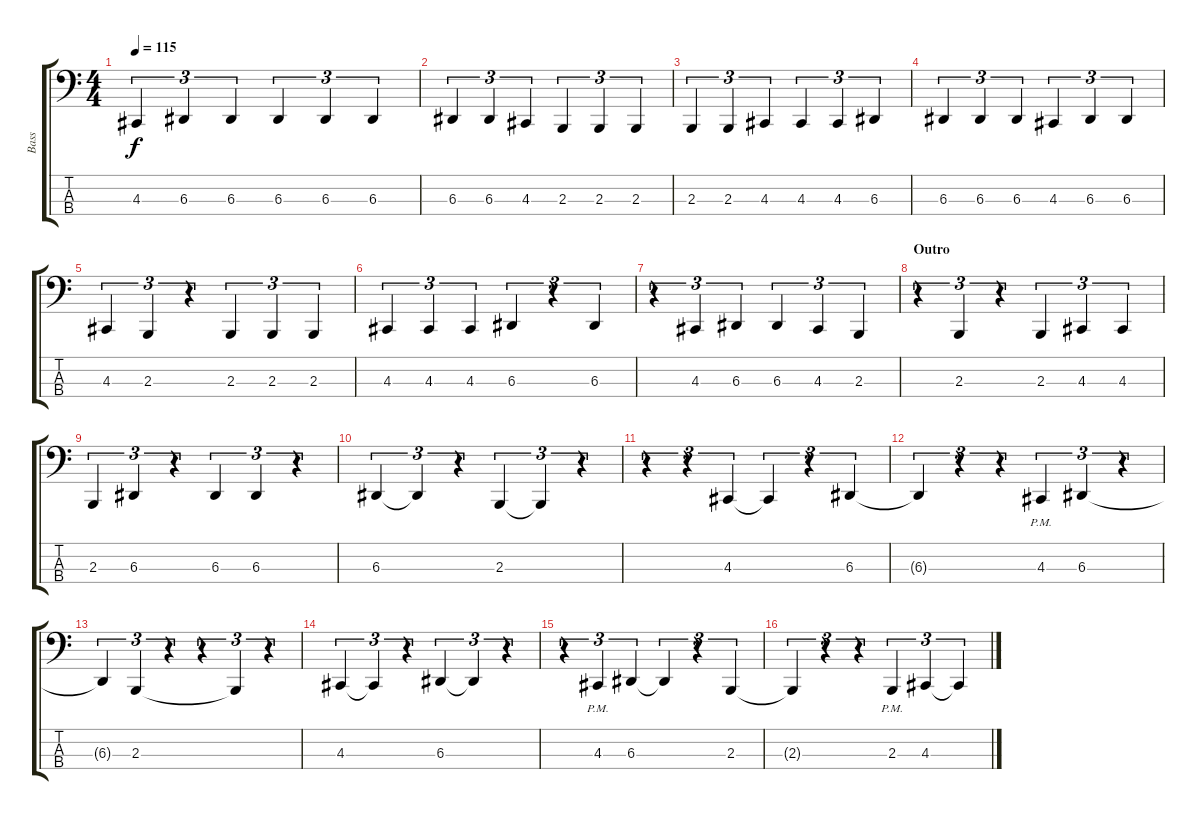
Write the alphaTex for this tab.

\track ("Bass" "Bass") {instrument synthbrass1}
\staff {score tabs}
\tuning (G2 D2 A1 E1) {hide}
\ts (4 4)
\tempo 115
\clef f4
\ks c
4.3.4{tu (3 2) dy f} 6.3.4{tu (3 2)} 6.3.4{tu (3 2)} 6.3.4{tu (3 2)} 6.3.4{tu (3 2)} 6.3.4{tu (3 2)} |
6.3.4{tu (3 2)} 6.3.4{tu (3 2)} 4.3.4{tu (3 2)} 2.3.4{tu (3 2)} 2.3.4{tu (3 2)} 2.3.4{tu (3 2)} |
2.3.4{tu (3 2)} 2.3.4{tu (3 2)} 4.3.4{tu (3 2)} 4.3.4{tu (3 2)} 4.3.4{tu (3 2)} 6.3.4{tu (3 2)} |
6.3.4{tu (3 2)} 6.3.4{tu (3 2)} 6.3.4{tu (3 2)} 4.3.4{tu (3 2)} 6.3.4{tu (3 2)} 6.3.4{tu (3 2)} |
4.3.4{tu (3 2)} 2.3.4{tu (3 2)} r.4{tu (3 2)} 2.3.4{tu (3 2)} 2.3.4{tu (3 2)} 2.3.4{tu (3 2)} |
4.3.4{tu (3 2)} 4.3.4{tu (3 2)} 4.3.4{tu (3 2)} 6.3.4{tu (3 2)} r.4{tu (3 2)} 6.3.4{tu (3 2)} |
r.4{tu (3 2) volume 12 instrument synthbrass2} 4.3.4{tu (3 2)} 6.3.4{tu (3 2)} 6.3.4{tu (3 2)} 4.3.4{tu (3 2)} 2.3.4{tu (3 2)} |
\section ("" "Outro")
r.4{tu (3 2)} 2.3.4{tu (3 2)} r.4{tu (3 2)} 2.3.4{tu (3 2)} 4.3.4{tu (3 2)} 4.3.4{tu (3 2)} |
2.3.4{tu (3 2)} 6.3.4{tu (3 2)} r.4{tu (3 2)} 6.3.4{tu (3 2)} 6.3.4{tu (3 2)} r.4{tu (3 2)} |
6.3.4{tu (3 2)} 6.3{t}.4{tu (3 2)} r.4{tu (3 2)} 2.3.4{tu (3 2)} 2.3{t}.4{tu (3 2)} r.4{tu (3 2)} |
r.4{tu (3 2)} r.4{tu (3 2)} 4.3.4{tu (3 2)} 4.3{t}.4{tu (3 2)} r.4{tu (3 2)} 6.3.4{tu (3 2)} |
6.3{t}.4{tu (3 2)} r.4{tu (3 2)} r.4{tu (3 2)} 4.3{pm}.4{tu (3 2)} 6.3.4{tu (3 2)} r.4{tu (3 2)} |
6.3{t}.4{tu (3 2)} 2.3.4{tu (3 2)} r.4{tu (3 2)} r.4{tu (3 2)} 2.3{t}.4{tu (3 2)} r.4{tu (3 2)} |
4.3.4{tu (3 2)} 4.3{t}.4{tu (3 2)} r.4{tu (3 2)} 6.3.4{tu (3 2)} 6.3{t}.4{tu (3 2)} r.4{tu (3 2)} |
r.4{tu (3 2)} 4.3{pm}.4{tu (3 2)} 6.3.4{tu (3 2)} 6.3{t}.4{tu (3 2)} r.4{tu (3 2)} 2.3.4{tu (3 2)} |
2.3{t}.4{tu (3 2) volume 0} r.4{tu (3 2)} r.4{tu (3 2)} 2.3{pm}.4{tu (3 2)} 4.3.4{tu (3 2)} 4.3{t}.4{tu (3 2)}
